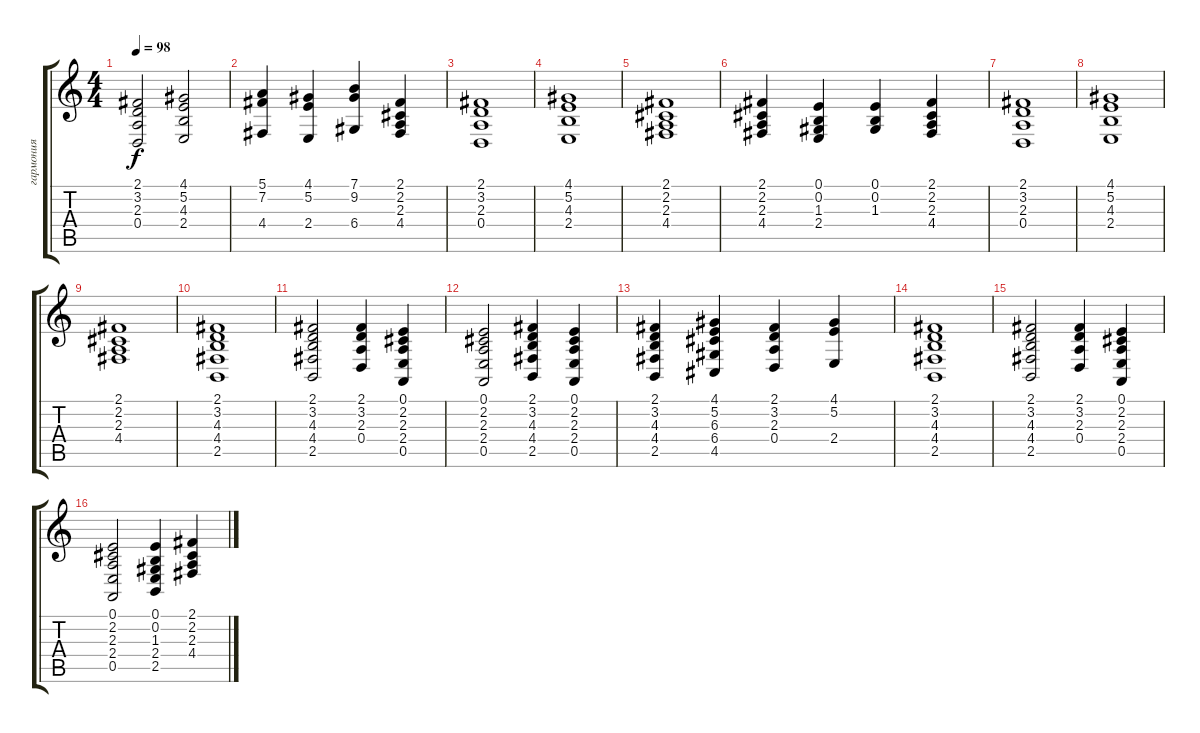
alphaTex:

\track ("гармония" "гармония") {instrument pad8sweep}
\staff {score tabs}
\tuning (E4 B3 G3 D3 A2 E2) {hide}
\ts (4 4)
\tempo 98
\clef g2
\ks c
(2.1 3.2 2.3 0.4).2{dy f} (4.1 5.2 4.3 2.4).2 |
(5.1 7.2 4.4).4 (4.1 5.2 2.4).4 (7.1 9.2 6.4).4 (2.1 2.2 2.3 4.4).4 |
(2.1 3.2 2.3 0.4).1 |
(4.1 5.2 4.3 2.4).1 |
(2.1 2.2 2.3 4.4).1 |
(2.1 2.2 2.3 4.4).4 (0.1 0.2 1.3 2.4).4 (0.1 0.2 1.3).4 (2.1 2.2 2.3 4.4).4 |
(2.1 3.2 2.3 0.4).1 |
(4.1 5.2 4.3 2.4).1 |
(2.1 2.2 2.3 4.4).1 |
(2.1 3.2 4.3 4.4 2.5).1 |
(2.1 3.2 4.3 4.4 2.5).2 (2.1 3.2 2.3 0.4).4 (0.1 2.2 2.3 2.4 0.5).4 |
(0.1 2.2 2.3 2.4 0.5).2 (2.1 3.2 4.3 4.4 2.5).4 (0.1 2.2 2.3 2.4 0.5).4 |
(2.1 3.2 4.3 4.4 2.5).4 (4.1 5.2 6.3 6.4 4.5).4 (2.1 3.2 2.3 0.4).4 (4.1 5.2 2.4).4 |
(2.1 3.2 4.3 4.4 2.5).1 |
(2.1 3.2 4.3 4.4 2.5).2 (2.1 3.2 2.3 0.4).4 (0.1 2.2 2.3 2.4 0.5).4 |
(0.1 2.2 2.3 2.4 0.5).2 (0.1 0.2 1.3 2.4 2.5).4 (2.1 2.2 2.3 4.4).4
